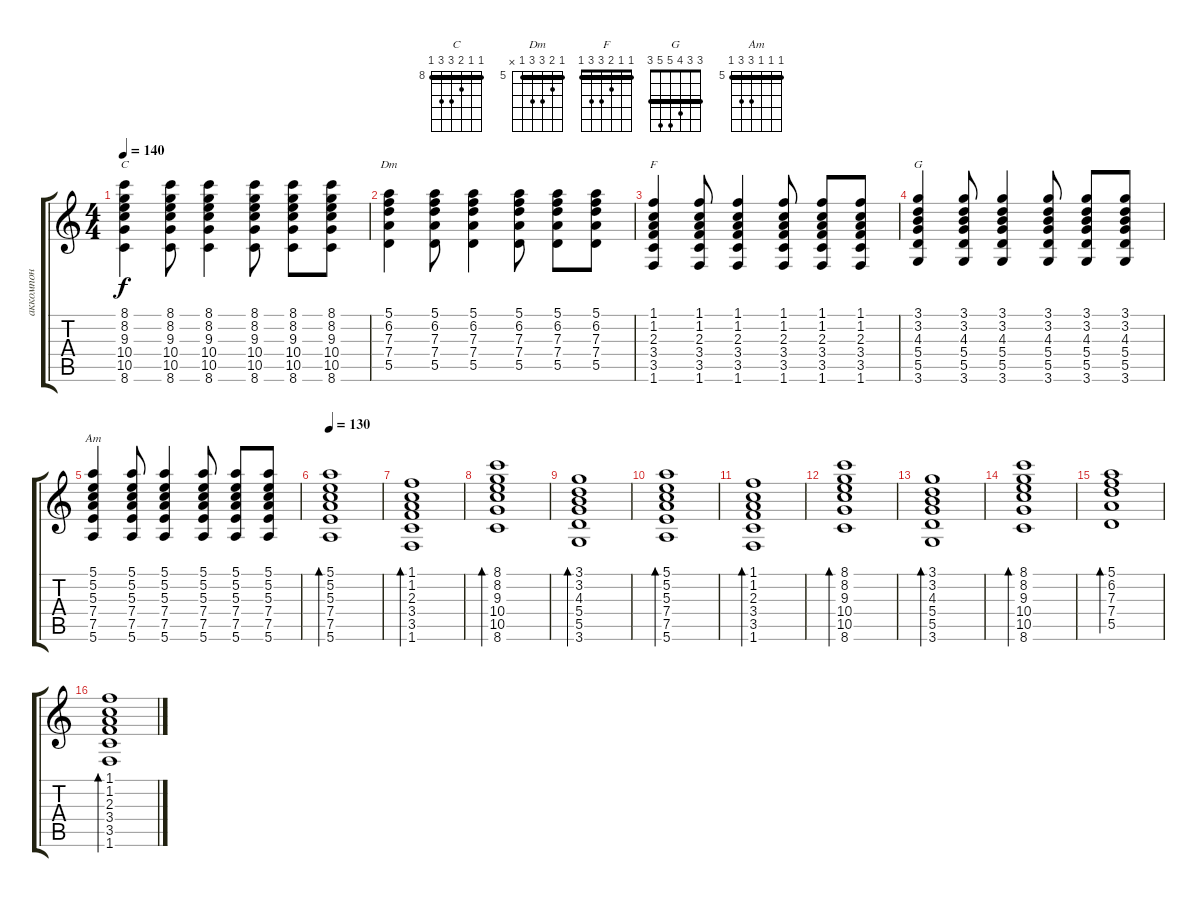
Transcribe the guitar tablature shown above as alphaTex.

\track ("аккомпон" "аккомпон") {instrument electricguitarmuted}
\staff {score tabs}
\tuning (E4 B3 G3 D3 A2 E2) {hide}
\chord ("C" 8 8 9 10 10 8) {firstfret 8 barre 8}
\chord ("Dm" 5 6 7 7 5 x) {firstfret 5 barre 5}
\chord ("F" 1 1 2 3 3 1) {barre 1}
\chord ("G" 3 3 4 5 5 3) {barre 3}
\chord ("Am" 5 5 5 7 7 5) {firstfret 5 barre 5}
\ts (4 4)
\tempo 140
\clef g2
\ks c
(8.1 8.2 9.3 10.4 10.5 8.6).4{ch "C" dy f} (8.1 8.2 9.3 10.4 10.5 8.6).8 (8.1 8.2 9.3 10.4 10.5 8.6).4 (8.1 8.2 9.3 10.4 10.5 8.6).8 (8.1 8.2 9.3 10.4 10.5 8.6).8 (8.1 8.2 9.3 10.4 10.5 8.6).8 |
(5.1 6.2 7.3 7.4 5.5).4{ch "Dm"} (5.1 6.2 7.3 7.4 5.5).8 (5.1 6.2 7.3 7.4 5.5).4 (5.1 6.2 7.3 7.4 5.5).8 (5.1 6.2 7.3 7.4 5.5).8 (5.1 6.2 7.3 7.4 5.5).8 |
(1.1 1.2 2.3 3.4 3.5 1.6).4{ch "F"} (1.1 1.2 2.3 3.4 3.5 1.6).8 (1.1 1.2 2.3 3.4 3.5 1.6).4 (1.1 1.2 2.3 3.4 3.5 1.6).8 (1.1 1.2 2.3 3.4 3.5 1.6).8 (1.1 1.2 2.3 3.4 3.5 1.6).8 |
(3.1 3.2 4.3 5.4 5.5 3.6).4{ch "G"} (3.1 3.2 4.3 5.4 5.5 3.6).8 (3.1 3.2 4.3 5.4 5.5 3.6).4 (3.1 3.2 4.3 5.4 5.5 3.6).8 (3.1 3.2 4.3 5.4 5.5 3.6).8 (3.1 3.2 4.3 5.4 5.5 3.6).8 |
(5.1 5.2 5.3 7.4 7.5 5.6).4{ch "Am"} (5.1 5.2 5.3 7.4 7.5 5.6).8 (5.1 5.2 5.3 7.4 7.5 5.6).4 (5.1 5.2 5.3 7.4 7.5 5.6).8 (5.1 5.2 5.3 7.4 7.5 5.6).8 (5.1 5.2 5.3 7.4 7.5 5.6).8 |
\tempo 130
(5.1 5.2 5.3 7.4 7.5 5.6).1{bd 60} |
(1.1 1.2 2.3 3.4 3.5 1.6).1{bd 60} |
(8.1 8.2 9.3 10.4 10.5 8.6).1{bd 60} |
(3.1 3.2 4.3 5.4 5.5 3.6).1{bd 60} |
(5.1 5.2 5.3 7.4 7.5 5.6).1{bd 60} |
(1.1 1.2 2.3 3.4 3.5 1.6).1{bd 60} |
(8.1 8.2 9.3 10.4 10.5 8.6).1{bd 60} |
(3.1 3.2 4.3 5.4 5.5 3.6).1{bd 60} |
(8.1 8.2 9.3 10.4 10.5 8.6).1{bd 60} |
(5.1 6.2 7.3 7.4 5.5).1{bd 60} |
(1.1 1.2 2.3 3.4 3.5 1.6).1{bd 60}
